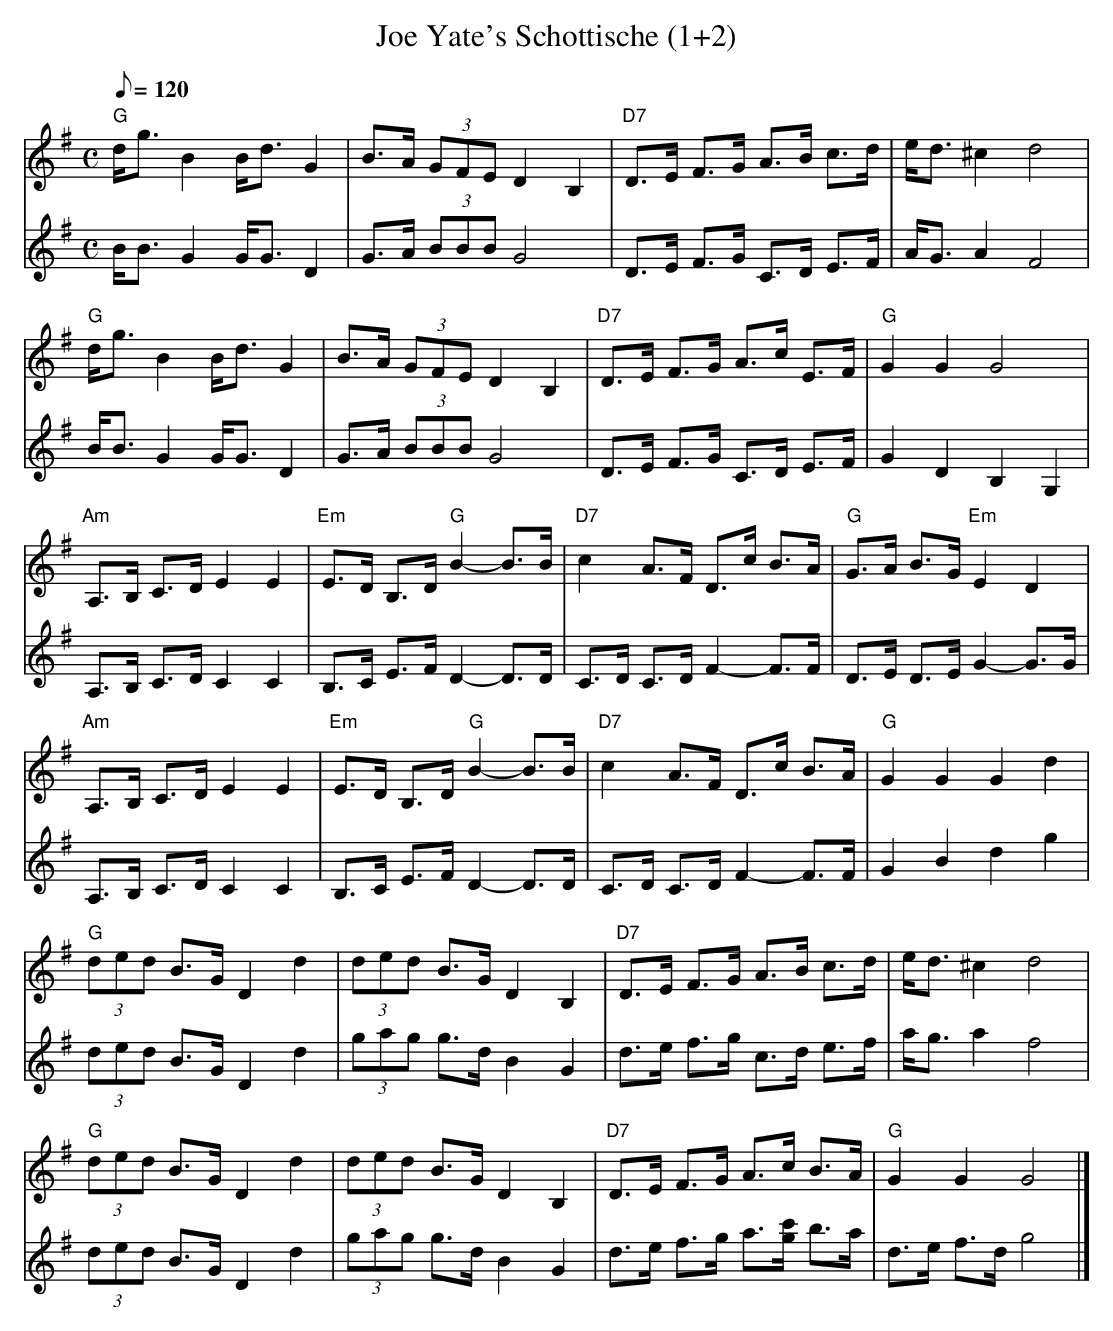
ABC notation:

X:1
T:Joe Yate's Schottische (1+2)
M:C
L:1/8
Q:120
K:G
V:1
"G"d<gB2B<d G2|B>A (3GFE D2 B,2|"D7"D>E F>G A>B c>d|e<d ^c2 d4|
"G"d<gB2B<d G2|B>A (3GFE D2 B,2|"D7"D>E F>G A>c E>F|"G"G2 G2 G4|
"Am"A,>B, C>D E2E2|"Em"E>D B,>D "G"B2-B>B-|"D7"c2 A>F D>c B>A|"G"G>A B>G "Em" E2D2|
"Am"A,>B, C>D E2E2|"Em"E>D B,>D "G"B2-B>B-|"D7"c2 A>F D>c B>A|"G"G2 G2 G2 d2|
"G"(3ded B>G D2 d2|(3ded B>G D2 B,2|"D7"D>E F>G A>B c>d|e<d ^c2 d4|
"G"(3ded B>G D2 d2|(3ded B>G D2 B,2|"D7"D>E F>G A>c B>A|"G"G2 G2 G4|]
V:2
B<BG2G<GD2|G>A (3BBB G4|D>E F>G C>D E>F|A<G A2F4|
B<BG2G<GD2|G>A (3BBB G4|D>E F>G C>D E>F|G2 D2 B,2 G,2|
A,>B, C>D C2C2|B,>C E>F D2-D>D|C>D C>D F2-F>F|D>E D>E G2-G>G|
A,>B, C>D C2C2|B,>C E>F D2-D>D|C>D C>D F2-F>F|G2 B2 d2 g2|
(3ded B>G D2 d2|(3gag g>d B2 G2|d>e f>g c>d e>f|a<g a2f4|
(3ded B>G D2 d2|(3gag g>d B2 G2|d>e f>g a>[c'g] b>a|d>e f>d g4|]
